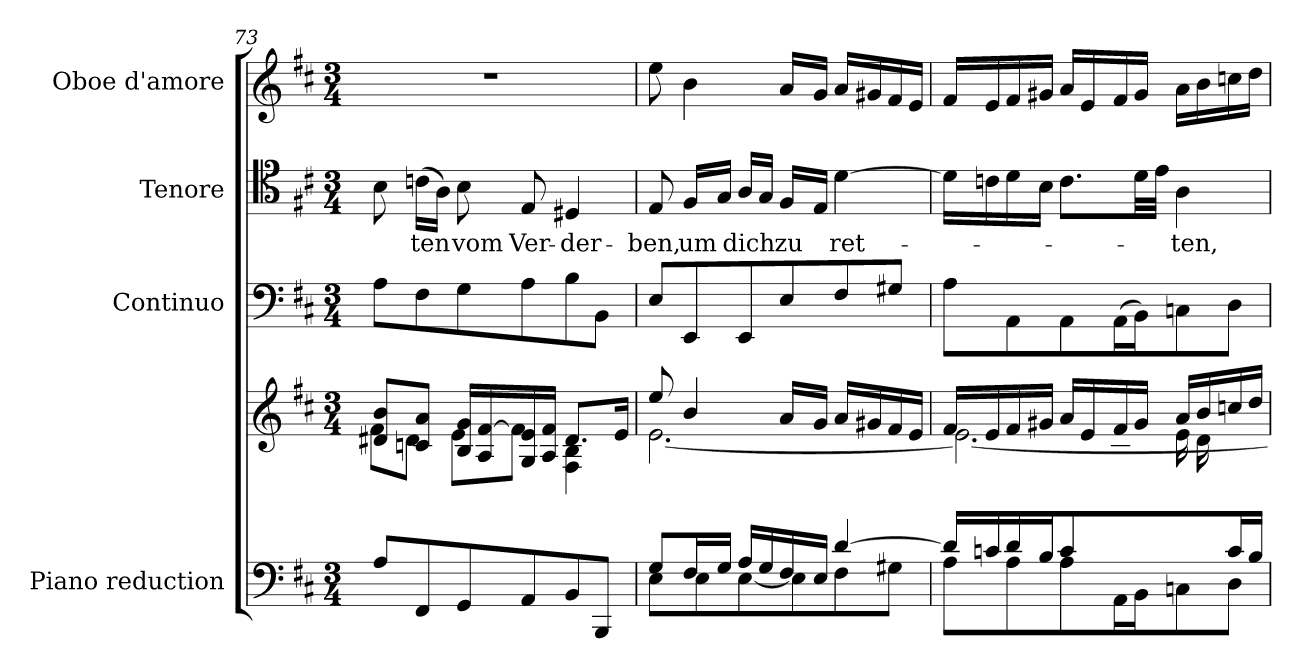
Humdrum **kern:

**kern	**kern	**kern	**kern	**text	**kern
*part4	*part4	*part3	*part2	*part2	*part1
*staff5	*staff4	*staff3	*staff2	*staff2	*staff1
*I"Piano reduction	*	*I"Continuo	*I"Tenore	*	*I"Oboe d'amore
*I'Pno	*	*	*	*	*I'Ob
*clefF4	*clefG2	*clefF4	*clefC4	*	*clefG2
*k[f#c#]	*k[f#c#]	*k[f#c#]	*k[f#c#]	*	*k[f#c#]
*M3/4	*M3/4	*M3/4	*M3/4	*	*M3/4
=73	=73	=73	=73	=73	=73
*	*^	*	*	*	*
8A/L	8d#X/ 8b/L	8f#\L	8A\L	8B\	.	2.r
!	!	!	!	!	!LO:LY:b	!
8FF#/	8cn/ 8a/J	8d#\J	8F#\	(>16cn\LL	-ten	.
.	.	.	.	16A\JJ)	.	.
!	!	!	!	!	!LO:LY:b	!
8GG/	16B/ 16g/LL	8e\L	8G\	8B\	vom	.
.	16A/ [16f#/	.	.	.	.	.
!	!	!	!	!	!LO:LY:b	!
8AA/	16G/ 16e/	8f#\J]	8A\	8E/	Ver-	.
.	16A/ 16f#/JJ	.	.	.	.	.
!	!	!	!	!	!LO:LY:b	!
8BB/	8.d#/L	4F#\ 4B\	8B\	4D#X/	-der-	.
8BBB/J	.	.	8BB\J	.	.	.
.	16e/Jk	.	.	.	.	.
!!LO:PB:g=z
=74	=74	=74	=74	=74	=74	=74
*^	*	*	*	*	*	*
!	!	!	!	!	!	!LO:LY:b	!
8G/L	8E\L	8ee/	[2.e\	8E/L	8E/	-ben,	8ee\
!	!	!	!	!	!	!LO:LY:b	!
16F#/L	8E\	4b/	.	8EE/	16F#/LL	um	4b\
16G/JJ	.	.	.	.	16G/JJ	.	.
!	!	!	!	!	!	!LO:LY:b	!
16A/LL	[8E\	.	.	8EE/	16A/LL	dich	.
16G/	.	.	.	.	16G/JJ	.	.
!	!	!	!	!	!	!LO:LY:b	!
16F#/	8E\]	16a/LL	.	8E/	16F#/LL	zu	16a/LL
16E/JJ	.	16g/JJ	.	.	16E/JJ	.	16g/JJ
!	!	!	!	!	!	!LO:LY:b	!
[4d/	8F#\	16a/LL	.	8F#/	[4d\	ret-	16a/LL
.	.	16g#X/	.	.	.	.	16g#X/
.	8G#X\J	16f#/	.	8G#X/J	.	.	16f#/
.	.	16e/JJ	.	.	.	.	16e/JJ
=75	=75	=75	=75	=75	=75	=75	=75
*	*	*	*^	*	*	*	*
16d/LL]	8A\L	16f#/LL	2.e\_	4.ryy	8A\L	16d\LL]	.	16f#/LL
16cn/	.	16e/	.	.	.	16cn\	.	16e/
16d/	8A\	16f#/	.	.	8AA\	16d\	.	16f#/
16B/JJ	.	16g#X/JJ	.	.	.	16B\JJ	.	16g#X/JJ
8c/L	8A\	16a/LL	.	.	8AA\	8.c\L	.	16a/LL
.	.	16e/	.	.	.	.	.	16e/
4ryy	16AA\L	16f#/	.	16cn\L	(>16AA\L	.	.	16f#/
.	16BB\J	16g#/JJ	.	16d\JJ	16BB\J)	32d\LL	.	16g#/JJ
.	.	.	.	.	.	32e\JJJ	.	.
!	!	!	!	!	!	!	!LO:LY:b	!
.	8Cn\	16a/LL	.	16e\LL	8Cn\	4A\	-ten,	16a\LL
.	.	16b/	.	16d\	.	.	.	16b\
16c/	8D\J	16ccn/	.	8ryy	8D\J	.	.	16ccn\
16B/JJ	.	16dd/JJ	.	.	.	.	.	16dd\JJ
*v	*v	*	*	*	*	*	*	*
*	*v	*v	*v	*	*	*	*
=	=	=	=	=	=
*-	*-	*-	*-	*-	*-
